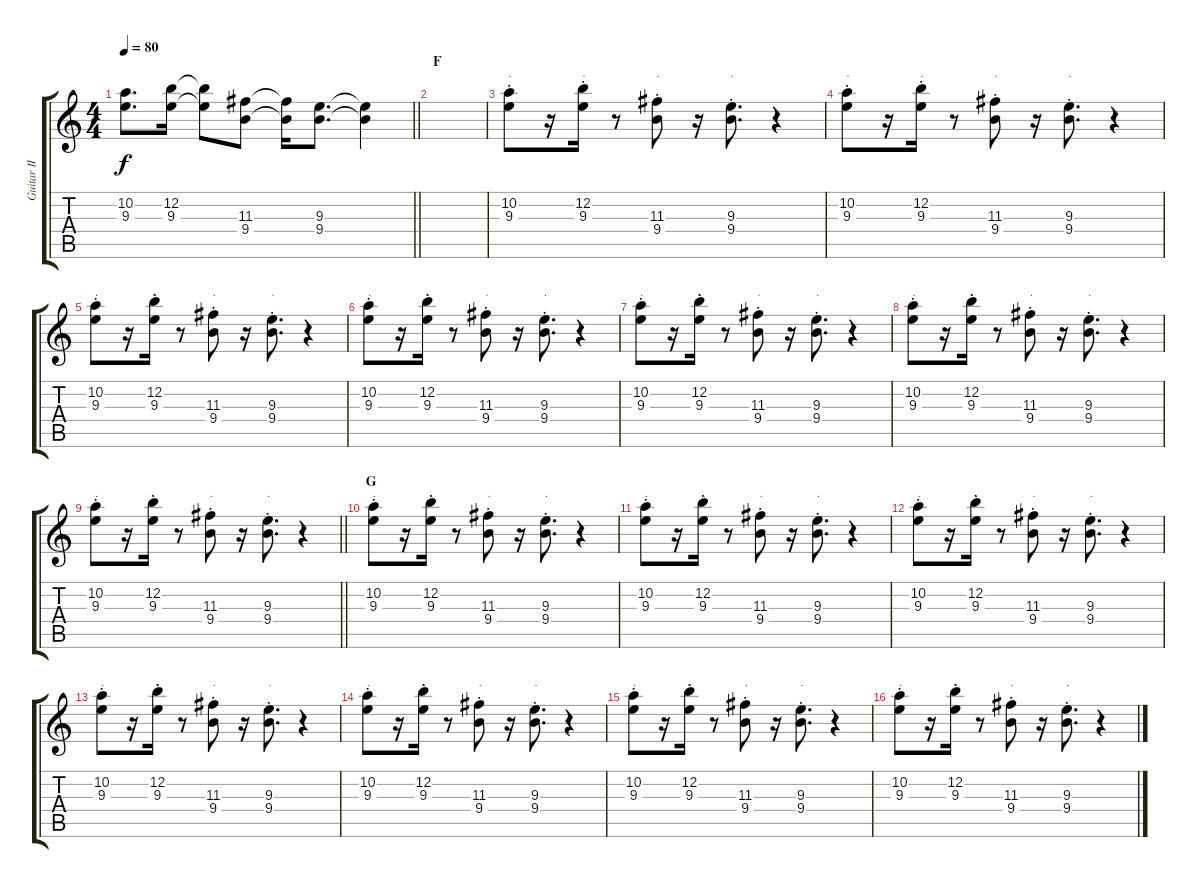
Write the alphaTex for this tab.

\track ("Guitar II" "Guitar II") {instrument electricguitarclean}
\staff {score tabs}
\tuning (E4 B3 G3 D3 A2 E2) {hide}
\ts (4 4)
\tempo 80
\clef g2
\barLineRight lightlight
\ks c
(10.2 9.3).8{d dy f} (12.2 9.3).16 (12.2{t} 9.3{t}).8 (11.3 9.4).8 (11.3{t} 9.4{t}).16 (9.3 9.4).8{d} (9.3{t} 9.4{t}).4 |
\section ("" "F")
|
(10.2{st} 9.3{st}).8{txt "."} r.16 (12.2{st} 9.3{st}).16{txt "."} r.8 (11.3{st} 9.4{st}).8{txt "."} r.16 (9.3{st} 9.4{st}).8{d txt "."} r.4 |
(10.2{st} 9.3{st}).8{txt "."} r.16 (12.2{st} 9.3{st}).16{txt "."} r.8 (11.3{st} 9.4{st}).8{txt "."} r.16 (9.3{st} 9.4{st}).8{d txt "."} r.4 |
(10.2{st} 9.3{st}).8{txt "."} r.16 (12.2{st} 9.3{st}).16{txt "."} r.8 (11.3{st} 9.4{st}).8{txt "."} r.16 (9.3{st} 9.4{st}).8{d txt "."} r.4 |
(10.2{st} 9.3{st}).8{txt "."} r.16 (12.2{st} 9.3{st}).16{txt "."} r.8 (11.3{st} 9.4{st}).8{txt "."} r.16 (9.3{st} 9.4{st}).8{d txt "."} r.4 |
(10.2{st} 9.3{st}).8{txt "."} r.16 (12.2{st} 9.3{st}).16{txt "."} r.8 (11.3{st} 9.4{st}).8{txt "."} r.16 (9.3{st} 9.4{st}).8{d txt "."} r.4 |
(10.2{st} 9.3{st}).8{txt "."} r.16 (12.2{st} 9.3{st}).16{txt "."} r.8 (11.3{st} 9.4{st}).8{txt "."} r.16 (9.3{st} 9.4{st}).8{d txt "."} r.4 |
\barLineRight lightlight
(10.2{st} 9.3{st}).8{txt "."} r.16 (12.2{st} 9.3{st}).16{txt "."} r.8 (11.3{st} 9.4{st}).8{txt "."} r.16 (9.3{st} 9.4{st}).8{d txt "."} r.4 |
\section ("" "G")
(10.2{st} 9.3{st}).8{txt "."} r.16 (12.2{st} 9.3{st}).16{txt "."} r.8 (11.3{st} 9.4{st}).8{txt "."} r.16 (9.3{st} 9.4{st}).8{d txt "."} r.4 |
(10.2{st} 9.3{st}).8{txt "."} r.16 (12.2{st} 9.3{st}).16{txt "."} r.8 (11.3{st} 9.4{st}).8{txt "."} r.16 (9.3{st} 9.4{st}).8{d txt "."} r.4 |
(10.2{st} 9.3{st}).8{txt "."} r.16 (12.2{st} 9.3{st}).16{txt "."} r.8 (11.3{st} 9.4{st}).8{txt "."} r.16 (9.3{st} 9.4{st}).8{d txt "."} r.4 |
(10.2{st} 9.3{st}).8{txt "."} r.16 (12.2{st} 9.3{st}).16{txt "."} r.8 (11.3{st} 9.4{st}).8{txt "."} r.16 (9.3{st} 9.4{st}).8{d txt "."} r.4 |
(10.2{st} 9.3{st}).8{txt "."} r.16 (12.2{st} 9.3{st}).16{txt "."} r.8 (11.3{st} 9.4{st}).8{txt "."} r.16 (9.3{st} 9.4{st}).8{d txt "."} r.4 |
(10.2{st} 9.3{st}).8{txt "."} r.16 (12.2{st} 9.3{st}).16{txt "."} r.8 (11.3{st} 9.4{st}).8{txt "."} r.16 (9.3{st} 9.4{st}).8{d txt "."} r.4 |
(10.2{st} 9.3{st}).8{txt "."} r.16 (12.2{st} 9.3{st}).16{txt "."} r.8 (11.3{st} 9.4{st}).8{txt "."} r.16 (9.3{st} 9.4{st}).8{d txt "."} r.4
